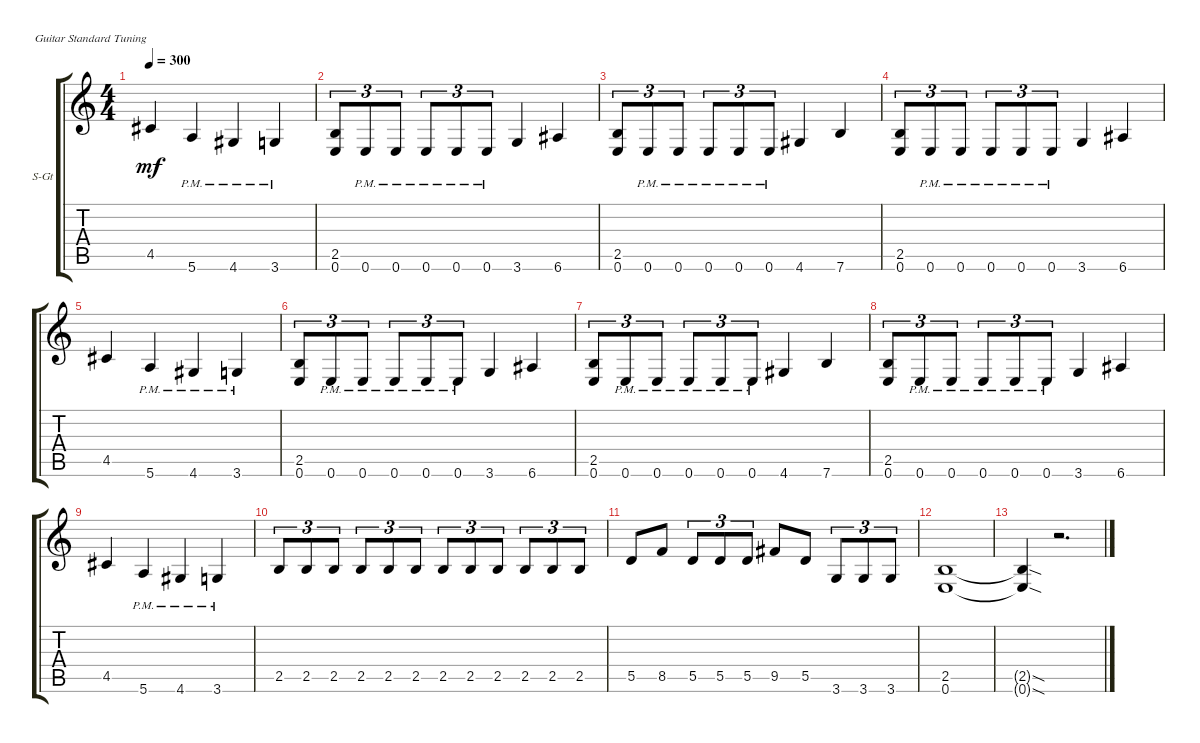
\defaultSystemsLayout 4
\bracketExtendMode groupsimilarinstruments
\firstSystemTrackNameOrientation horizontal
\otherSystemsTrackNameOrientation horizontal
\track ("Steel Guitar" "S-Gt") {instrument acousticguitarsteel}
\staff {score tabs}
\tuning (E4 B3 G3 D3 A2 E2)
\ts (4 4)
\tempo 300
\clef g2
\ks c
4.5.4{dy mf} 5.6{pm}.4 4.6{pm}.4 3.6{pm}.4 |
(0.6 2.5).8{tu (3 2)} 0.6{pm}.8{tu (3 2)} 0.6{pm}.8{tu (3 2)} 0.6{pm}.8{tu (3 2)} 0.6{pm}.8{tu (3 2)} 0.6{pm}.8{tu (3 2)} 3.6.4 6.6.4 |
(0.6 2.5).8{tu (3 2)} 0.6{pm}.8{tu (3 2)} 0.6{pm}.8{tu (3 2)} 0.6{pm}.8{tu (3 2)} 0.6{pm}.8{tu (3 2)} 0.6{pm}.8{tu (3 2)} 4.6.4 7.6.4 |
(0.6 2.5).8{tu (3 2)} 0.6{pm}.8{tu (3 2)} 0.6{pm}.8{tu (3 2)} 0.6{pm}.8{tu (3 2)} 0.6{pm}.8{tu (3 2)} 0.6{pm}.8{tu (3 2)} 3.6.4 6.6.4 |
4.5.4 5.6{pm}.4 4.6{pm}.4 3.6{pm}.4 |
(0.6 2.5).8{tu (3 2)} 0.6{pm}.8{tu (3 2)} 0.6{pm}.8{tu (3 2)} 0.6{pm}.8{tu (3 2)} 0.6{pm}.8{tu (3 2)} 0.6{pm}.8{tu (3 2)} 3.6.4 6.6.4 |
(0.6 2.5).8{tu (3 2)} 0.6{pm}.8{tu (3 2)} 0.6{pm}.8{tu (3 2)} 0.6{pm}.8{tu (3 2)} 0.6{pm}.8{tu (3 2)} 0.6{pm}.8{tu (3 2)} 4.6.4 7.6.4 |
(0.6 2.5).8{tu (3 2)} 0.6{pm}.8{tu (3 2)} 0.6{pm}.8{tu (3 2)} 0.6{pm}.8{tu (3 2)} 0.6{pm}.8{tu (3 2)} 0.6{pm}.8{tu (3 2)} 3.6.4 6.6.4 |
4.5.4 5.6{pm}.4 4.6{pm}.4 3.6{pm}.4 |
2.5.8{tu (3 2)} 2.5.8{tu (3 2)} 2.5.8{tu (3 2)} 2.5.8{tu (3 2)} 2.5.8{tu (3 2)} 2.5.8{tu (3 2)} 2.5.8{tu (3 2)} 2.5.8{tu (3 2)} 2.5.8{tu (3 2)} 2.5.8{tu (3 2)} 2.5.8{tu (3 2)} 2.5.8{tu (3 2)} |
5.5.8 8.5.8 5.5.8{tu (3 2)} 5.5.8{tu (3 2)} 5.5.8{tu (3 2)} 9.5.8 5.5.8 3.6.8{tu (3 2)} 3.6.8{tu (3 2)} 3.6.8{tu (3 2)} |
(0.6 2.5).1 |
(0.6{sod t} 2.5{sod t}).4 r.2{d}
